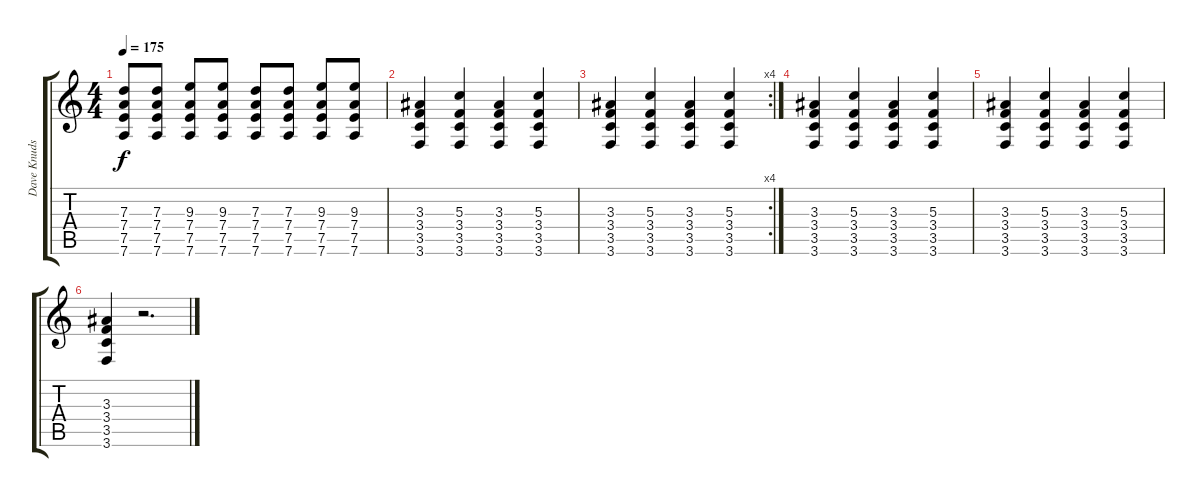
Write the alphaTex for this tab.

\track ("Dave Knudson" "Dave Knuds") {instrument electricguitarclean}
\staff {score tabs}
\tuning (E4 B3 G3 D3 A2 D2) {hide}
\ts (4 4)
\tempo 175
\clef g2
\ks c
(7.3 7.4 7.5 7.6).8{dy f} (7.3 7.4 7.5 7.6).8 (9.3 7.4 7.5 7.6).8 (9.3 7.4 7.5 7.6).8 (7.3 7.4 7.5 7.6).8 (7.3 7.4 7.5 7.6).8 (9.3 7.4 7.5 7.6).8 (9.3 7.4 7.5 7.6).8 |
(3.3 3.4 3.5 3.6).4 (5.3 3.4 3.5 3.6).4 (3.3 3.4 3.5 3.6).4 (5.3 3.4 3.5 3.6).4 |
\rc 4
(3.3 3.4 3.5 3.6).4 (5.3 3.4 3.5 3.6).4 (3.3 3.4 3.5 3.6).4 (5.3 3.4 3.5 3.6).4 |
(3.3 3.4 3.5 3.6).4 (5.3 3.4 3.5 3.6).4 (3.3 3.4 3.5 3.6).4 (5.3 3.4 3.5 3.6).4 |
(3.3 3.4 3.5 3.6).4 (5.3 3.4 3.5 3.6).4 (3.3 3.4 3.5 3.6).4 (5.3 3.4 3.5 3.6).4 |
(3.3 3.4 3.5 3.6).4 r.2{d}
